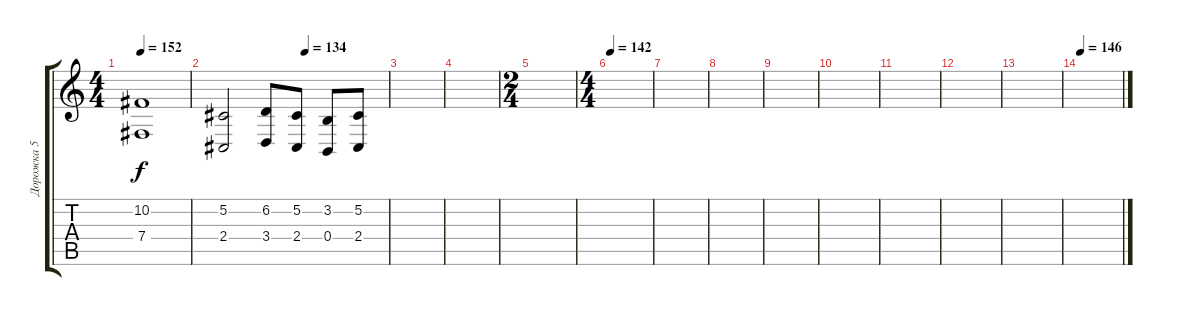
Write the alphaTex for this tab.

\track ("Дорожка 5" "Дорожка 5") {instrument orchestrahit}
\staff {score tabs}
\tuning (Db4 Ab3 E3 B2 Gb2 B1) {hide}
\ts (4 4)
\tempo 152
\clef g2
\ks c
(10.2 7.4).1{dy f} |
\tempo (138 0.5)
\tempo (134 0.5)
(5.2 2.4).2 (6.2 3.4).8 (5.2 2.4).8 (3.2 0.4).8 (5.2 2.4).8 |
|
|
\ts (2 4)
|
\ts (4 4)
\tempo 142
|
|
|
|
|
|
|
|
\tempo 146
